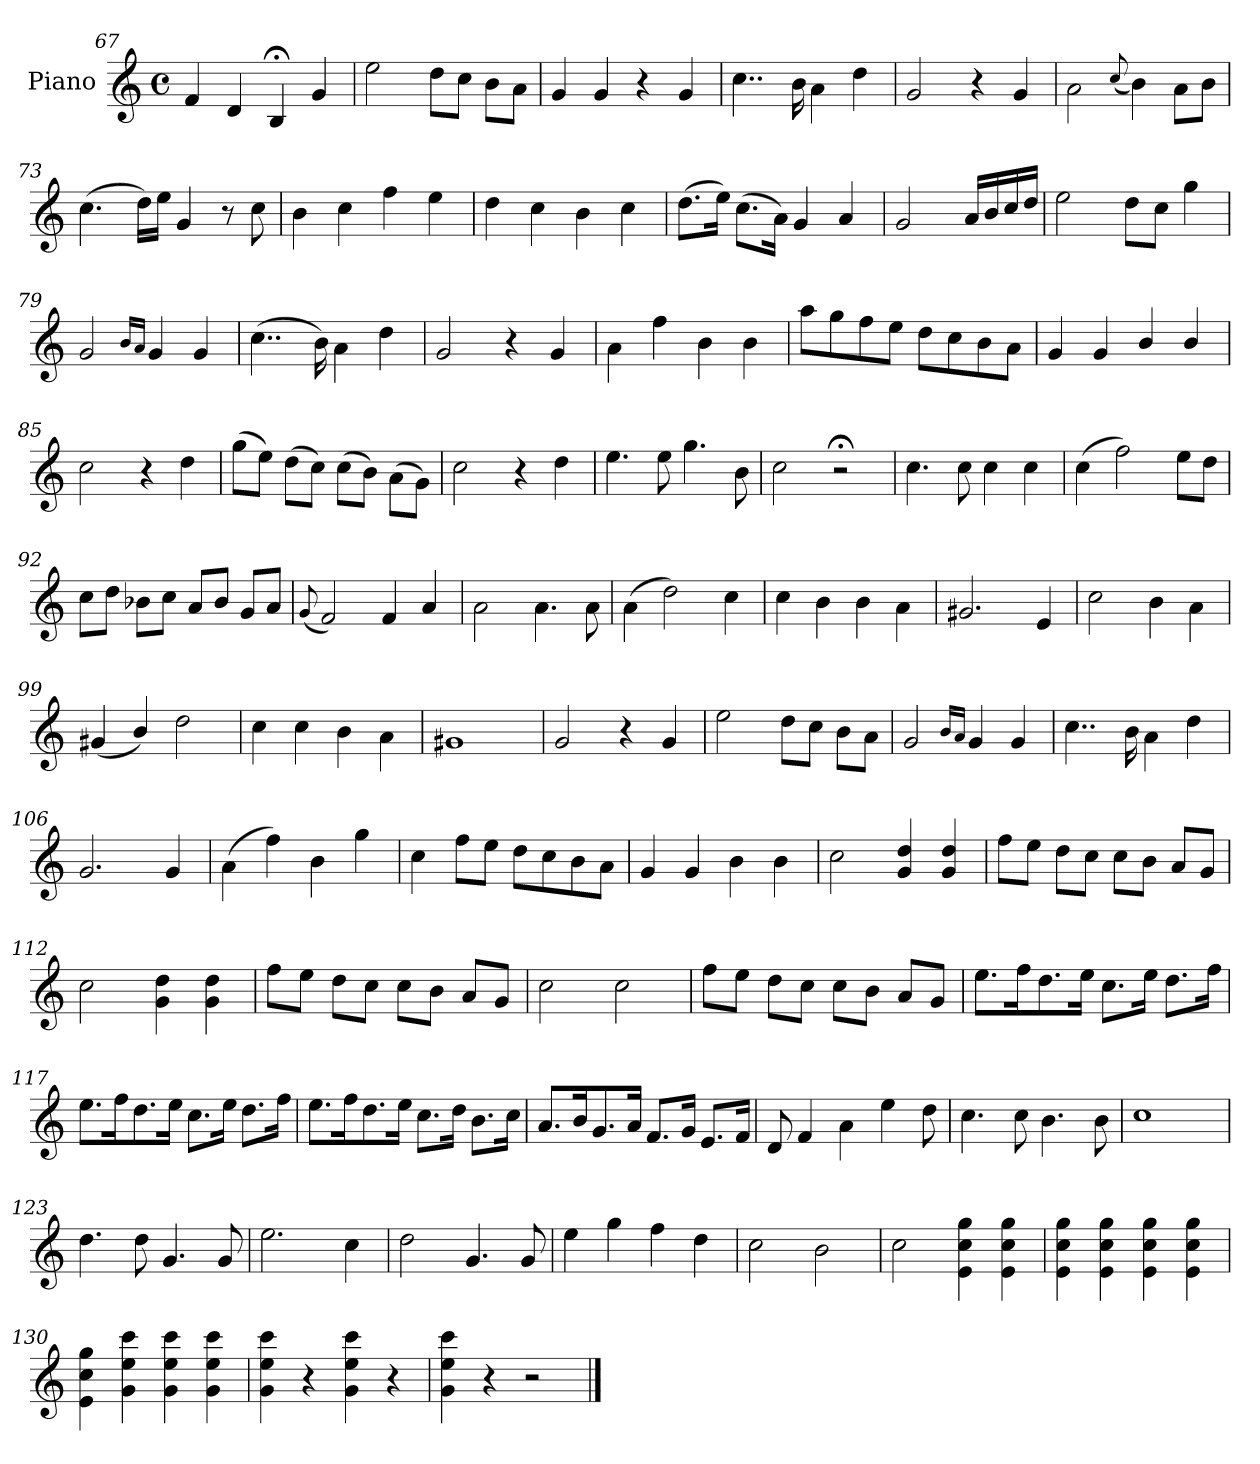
**kern
*part1
*staff1
*I"Piano
*I'Pno.
*clefG2
*k[]
*M4/4
*met(c)
=67
4f!/
4d!/
4B;<!/
4g/
=68
2ee\
8dd\L
8cc\J
8b\L
8a\J
!!LO:LB:g=z
=69
4g/
4g/
4r
4g/
=70
4..cc\
16b\
4a\
4dd\
=71
2g/
4r
4g/
=72
2a\
(<8qqcc/
4b\)
8a\L
8b\J
=73
(>4.cc\
16dd\LL)
16ee\JJ
4g/
8r
8cc\
!!LO:LB:g=z
=74
4b\
4cc\
4ff\
4ee\
=75
4dd\
4cc\
4b\
4cc\
=76
(>8.dd\L
16ee\Jk)
(>8.cc\L
16a\Jk)
4g/
4a/
=77
2g/
16a!/LL
16b!/
16cc!/
16dd!/JJ
=78
2ee!\
8dd!\L
8cc!\J
4gg\
=79
2g/
16qqb/LL
16qqa/JJ
4g/
4g/
!!LO:LB:g=z
=80
(>4..cc\
16b\)
4a\
4dd\
=81
2g/
4r
4g/
=82
4a\
4ff\
4b\
4b\
=83
8aa\L
8gg\
8ff\
8ee\J
8dd\L
8cc\
8b\
8a\J
=84
4g/
4g/
4b/
4b/
!!LO:LB:g=z
=85
2cc\
4r
4dd\
=86
(>8gg\L
8ee\J)
(>8dd\L
8cc\J)
(>8cc\L
8b\J)
(>8a\L
8g\J)
=87
2cc\
4r
4dd\
=88
4.ee\
8ee\
4.gg\
8b\
=89
2cc\
2r;<
!!LO:LB:g=z
=90
4.cc\
8cc\
4cc\
4cc\
=91
(>4cc\
2ff\)
8ee\L
8dd\J
=92
8cc\L
8dd\J
8b-X\L
8cc\J
8a/L
8b-/J
8g/L
8a/J
=93
(<8qqg/
2f/)
4f/
4a/
!!LO:LB:g=z
=94
2a\
4.a\
8a\
=95
(>4a\
2dd\)
4cc\
=96
4cc\
4b\
4b\
4a\
=97
2.g#X/
4e/
=98
2cc\
4b\
4a\
=99
(<4g#X/
4b/)
2dd\
!!LO:LB:g=z
=100
4cc\
4cc\
4b\
4a\
=101
1g#X
=102
2g/
4r
4g/
=103
2ee\
8dd\L
8cc\J
8b\L
8a\J
=104
2g/
16qqb/LL
16qqa/JJ
4g/
4g/
=105
4..cc\
16b\
4a\
4dd\
!!LO:PB:g=z
=106
2.g/
4g/
=107
(>4a\
4ff\)
4b\
4gg\
=108
4cc\
8ff\L
8ee\J
8dd\L
8cc\
8b\
8a\J
=109
4g/
4g/
4b\
4b\
=110
2cc\
4g/ 4dd/
4g/ 4dd/
!!LO:LB:g=z
=111
8ff\L
8ee\J
8dd\L
8cc\J
8cc\L
8b\J
8a/L
8g/J
=112
2cc\
4g\ 4dd\
4g\ 4dd\
=113
8ff\L
8ee\J
8dd\L
8cc\J
8cc\L
8b\J
8a/L
8g/J
=114
2cc\
2cc\
!!LO:LB:g=z
=115
8ff\L
8ee\J
8dd\L
8cc\J
8cc\L
8b\J
8a/L
8g/J
=116
8.ee\L
16ff\k
8.dd\
16ee\Jk
8.cc\L
16ee\Jk
8.dd\L
16ff\Jk
=117
8.ee\L
16ff\k
8.dd\
16ee\Jk
8.cc\L
16ee\Jk
8.dd\L
16ff\Jk
!!LO:LB:g=z
=118
8.ee\L
16ff\k
8.dd\
16ee\Jk
8.cc\L
16dd\Jk
8.b\L
16cc\Jk
=119
8.a/L
16b/k
8.g/
16a/Jk
8.f/L
16g/Jk
8.e/L
16f/Jk
=120
8d/
4f/
4a\
4ee\
8dd\
!!LO:LB:g=z
=121
4.cc\
8cc\
4.b\
8b\
=122
1cc
=123
4.dd\
8dd\
4.g/
8g/
=124
2.ee\
4cc\
=125
2dd\
4.g/
8g/
=126
4ee\
4gg\
4ff\
4dd\
=127
2cc\
2b\
!!LO:LB:g=z
=128
2cc\
4e!\ 4cc!\ 4gg!\
4e!\ 4cc!\ 4gg!\
=129
4e!\ 4cc!\ 4gg!\
4e!\ 4cc!\ 4gg!\
4e!\ 4cc!\ 4gg!\
4e!\ 4cc!\ 4gg!\
=130
4e!\ 4cc!\ 4gg!\
4g!\ 4ee!\ 4ccc!\
4g!\ 4ee!\ 4ccc!\
4g!\ 4ee!\ 4ccc!\
=131
4g!\ 4ee!\ 4ccc!\
4r
4g!\ 4ee!\ 4ccc!\
4r
=132
4g!\ 4ee!\ 4ccc!\
4r
2r
==
*-
